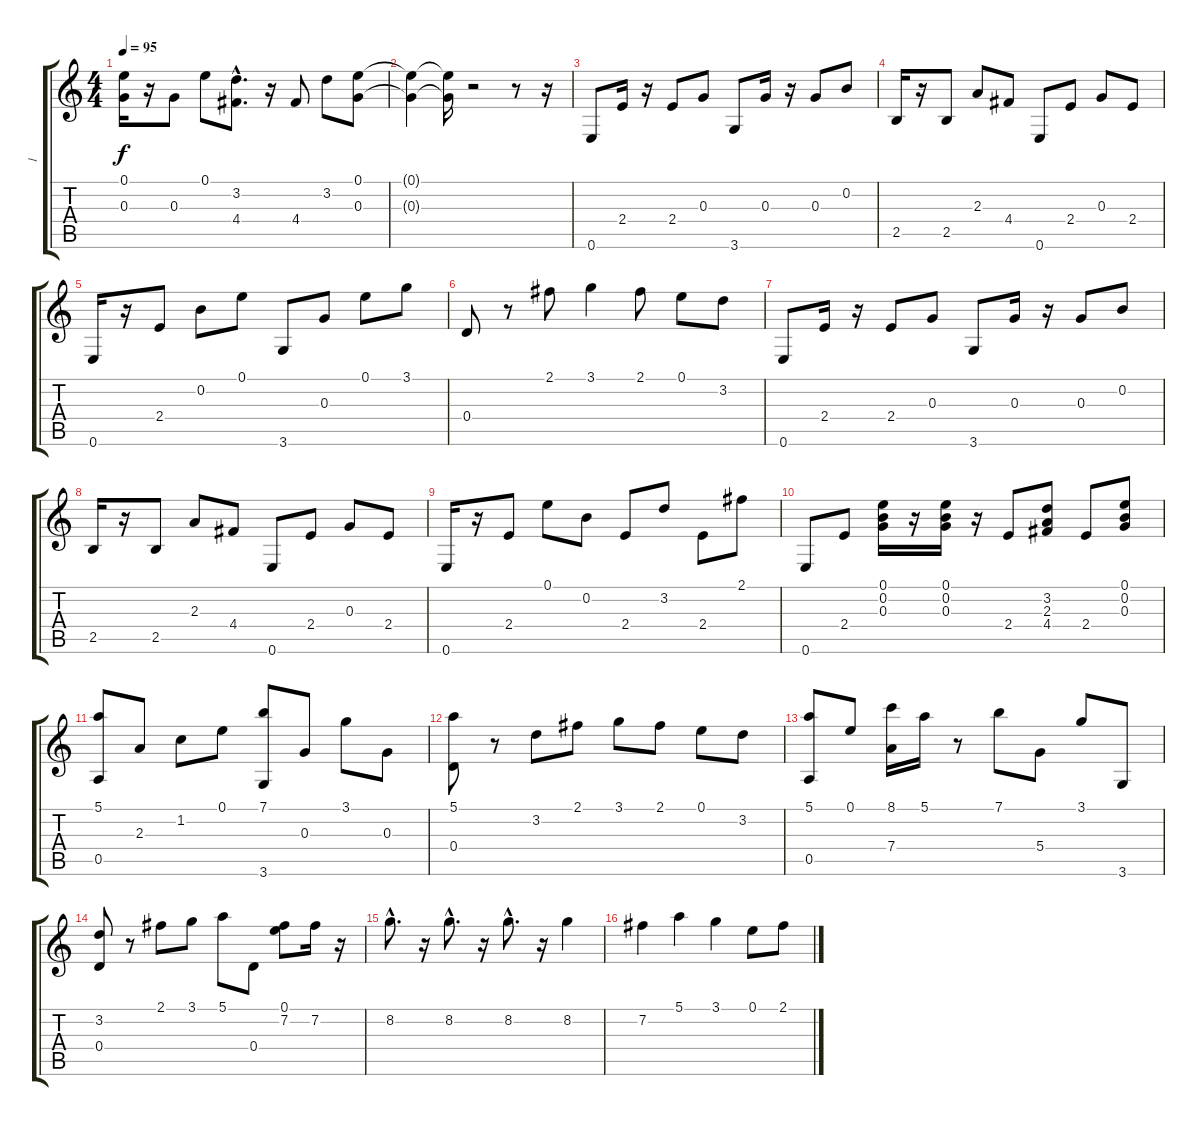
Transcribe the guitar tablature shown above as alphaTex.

\track ("1" "1") {instrument acousticguitarsteel}
\staff {score tabs}
\tuning (E4 B3 G3 D3 A2 E2) {hide}
\ts (4 4)
\tempo 95
\clef g2
\ks c
(0.1 0.3).16{dy f} r.16 0.3.8 0.1.8 (3.2{hac} 4.4{hac}).8{d} r.16 4.4.8 3.2.8 (0.1 0.3).8 |
(0.1{t} 0.3{t}).4 (0.1{t} 0.3{t}).16 r.2 r.8 r.16 |
0.6.8 2.4.16 r.16 2.4.8 0.3.8 3.6.8 0.3.16 r.16 0.3.8 0.2.8 |
2.5.16 r.16 2.5.8 2.3.8 4.4.8 0.6.8 2.4.8 0.3.8 2.4.8 |
0.6.16 r.16 2.4.8 0.2.8 0.1.8 3.6.8 0.3.8 0.1.8 3.1.8 |
0.4.8 r.8 2.1.8 3.1.4 2.1.8 0.1.8 3.2.8 |
0.6.8 2.4.16 r.16 2.4.8 0.3.8 3.6.8 0.3.16 r.16 0.3.8 0.2.8 |
2.5.16 r.16 2.5.8 2.3.8 4.4.8 0.6.8 2.4.8 0.3.8 2.4.8 |
0.6.16 r.16 2.4.8 0.1.8 0.2.8 2.4.8 3.2.8 2.4.8 2.1.8 |
0.6.8 2.4.8 (0.1 0.2 0.3).16 r.16 (0.1 0.2 0.3).16 r.16 2.4.8 (3.2 2.3 4.4).8 2.4.8 (0.1 0.2 0.3).8 |
(5.1 0.5).8 2.3.8 1.2.8 0.1.8 (7.1 3.6).8 0.3.8 3.1.8 0.3.8 |
(5.1 0.4).8 r.8 3.2.8 2.1.8 3.1.8 2.1.8 0.1.8 3.2.8 |
(5.1 0.5).8 0.1.8 (8.1 7.4).16 5.1.16 r.8 7.1.8 5.4.8 3.1.8 3.6.8 |
(3.2 0.4).8 r.8 2.1.8 3.1.8 5.1.8 0.4.8 (0.1 7.2).8 7.2.16 r.16 |
8.2{hac}.8{d} r.16 8.2{hac}.8{d} r.16 8.2{hac}.8{d} r.16 8.2.4 |
7.2.4 5.1.4 3.1.4 0.1.8 2.1.8
